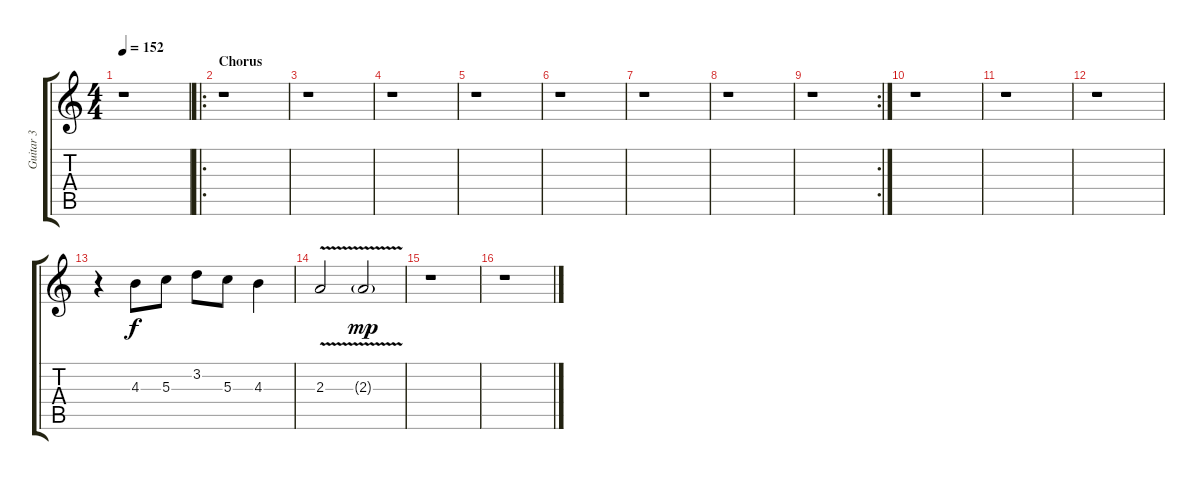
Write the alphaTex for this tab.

\track ("Guitar 3" "Guitar 3") {instrument distortionguitar}
\staff {score tabs}
\tuning (E4 B3 G3 D3 A2 E2) {hide}
\ts (4 4)
\tempo 152
\clef g2
\ks c
r.1{dy f} |
\ro
\section ("" "Chorus")
r.1 |
r.1 |
r.1 |
r.1 |
r.1 |
r.1 |
r.1 |
\rc 2
r.1 |
r.1 |
r.1 |
r.1 |
r.4 4.3.8 5.3.8 3.2.8 5.3.8 4.3.4 |
2.3{v}.2 2.3{v g}.2{dy mp} |
r.1 |
r.1
